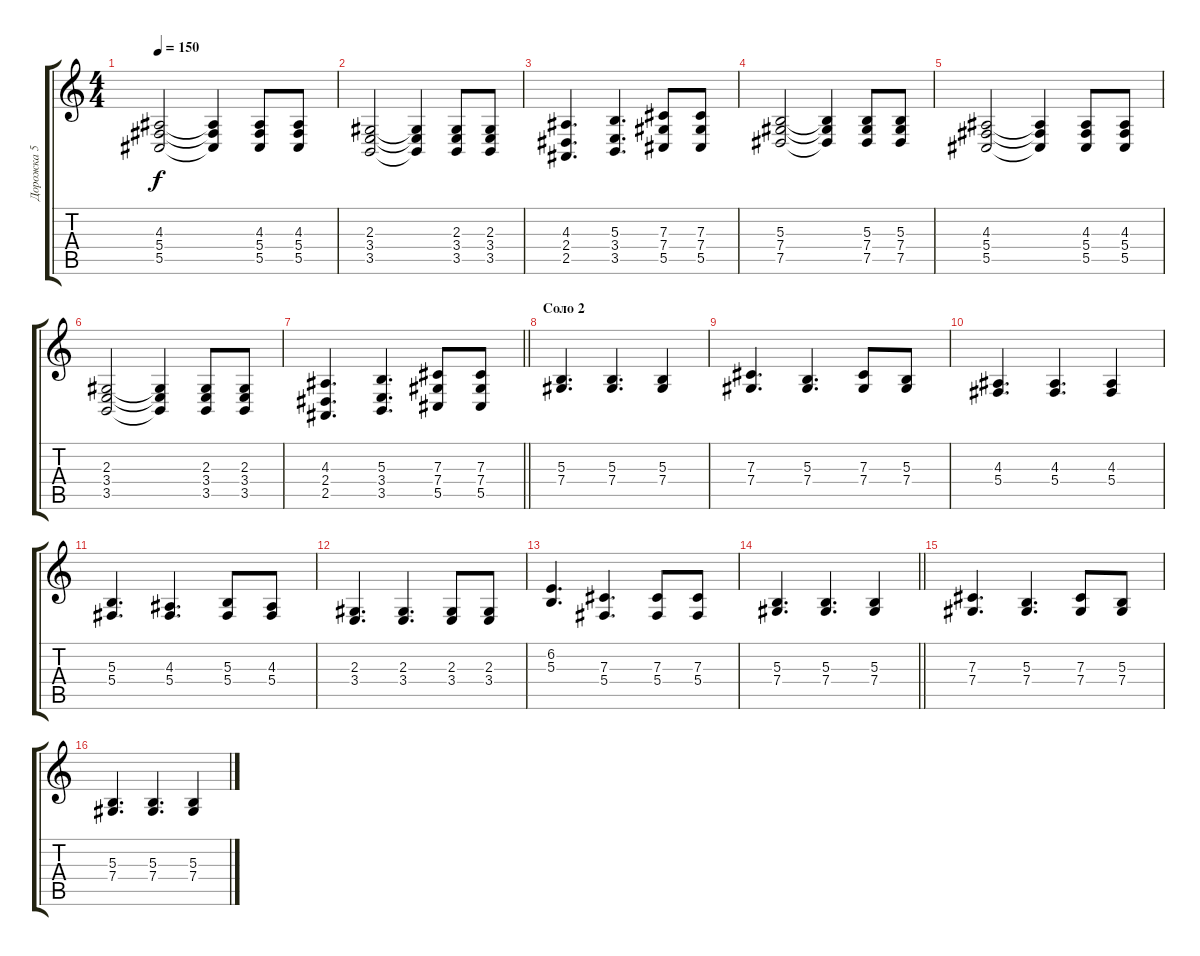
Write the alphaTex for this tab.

\track ("Дорожка 5" "Дорожка 5") {instrument stringensemble1}
\staff {score tabs}
\tuning (Eb4 Bb3 Gb3 Db3 Ab2 Eb2) {hide}
\ts (4 4)
\tempo 150
\clef g2
\ks c
(4.3 5.4 5.5).2{dy f} (4.3{t} 5.4{t} 5.5{t}).4 (4.3 5.4 5.5).8 (4.3 5.4 5.5).8 |
(2.3 3.4 3.5).2 (2.3{t} 3.4{t} 3.5{t}).4 (2.3 3.4 3.5).8 (2.3 3.4 3.5).8 |
(4.3 2.4 2.5).4{d} (5.3 3.4 3.5).4{d} (7.3 7.4 5.5).8 (7.3 7.4 5.5).8 |
(5.3 7.4 7.5).2 (5.3{t} 7.4{t} 7.5{t}).4 (5.3 7.4 7.5).8 (5.3 7.4 7.5).8 |
(4.3 5.4 5.5).2 (4.3{t} 5.4{t} 5.5{t}).4 (4.3 5.4 5.5).8 (4.3 5.4 5.5).8 |
(2.3 3.4 3.5).2 (2.3{t} 3.4{t} 3.5{t}).4 (2.3 3.4 3.5).8 (2.3 3.4 3.5).8 |
\barLineRight lightlight
(4.3 2.4 2.5).4{d} (5.3 3.4 3.5).4{d} (7.3 7.4 5.5).8 (7.3 7.4 5.5).8 |
\section ("" "Соло 2")
(5.3 7.4).4{d} (5.3 7.4).4{d} (5.3 7.4).4 |
(7.3 7.4).4{d} (5.3 7.4).4{d} (7.3 7.4).8 (5.3 7.4).8 |
(4.3 5.4).4{d} (4.3 5.4).4{d} (4.3 5.4).4 |
(5.3 5.4).4{d} (4.3 5.4).4{d} (5.3 5.4).8 (4.3 5.4).8 |
(2.3 3.4).4{d} (2.3 3.4).4{d} (2.3 3.4).8 (2.3 3.4).8 |
(6.2 5.3).4{d} (7.3 5.4).4{d} (7.3 5.4).8 (7.3 5.4).8 |
\barLineRight lightlight
(5.3 7.4).4{d} (5.3 7.4).4{d} (5.3 7.4).4 |
(7.3 7.4).4{d} (5.3 7.4).4{d} (7.3 7.4).8 (5.3 7.4).8 |
(5.3 7.4).4{d} (5.3 7.4).4{d} (5.3 7.4).4
